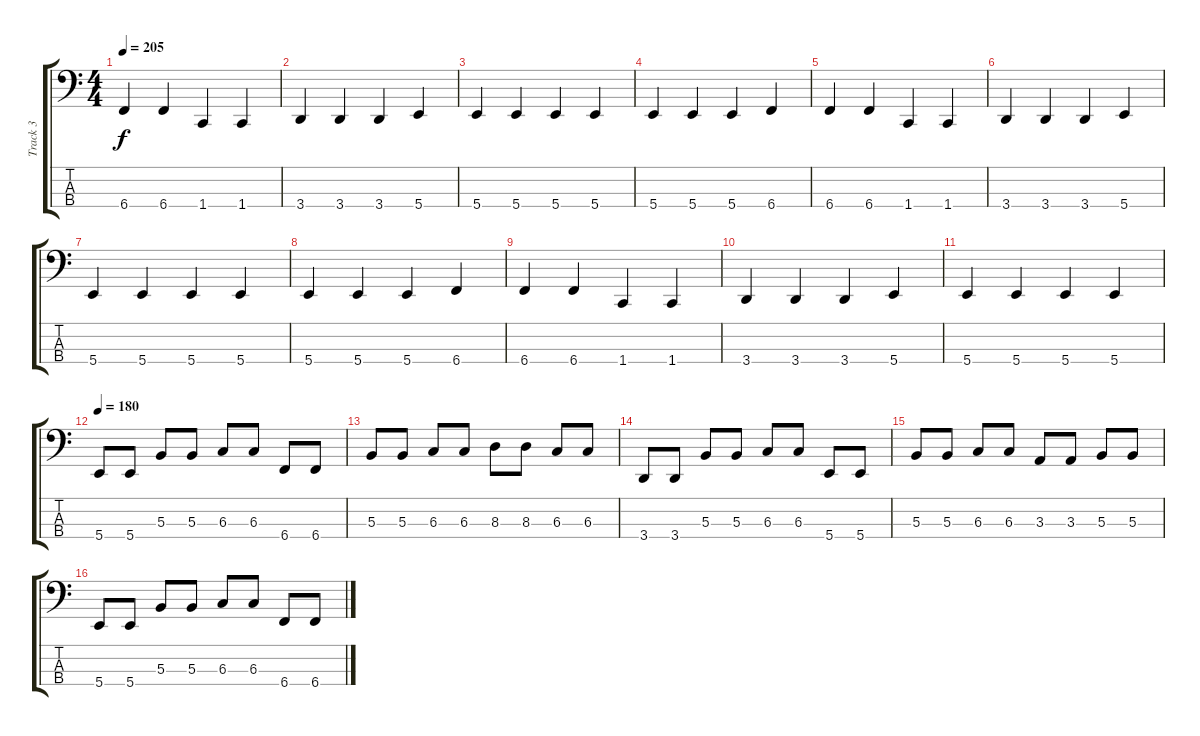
\track ("Track 3" "Track 3") {instrument electricbasspick}
\staff {score tabs}
\tuning (E2 B1 Gb1 B0) {hide}
\ts (4 4)
\tempo 205
\clef f4
\ks c
6.4.4{dy f} 6.4.4 1.4.4 1.4.4 |
3.4.4 3.4.4 3.4.4 5.4.4 |
5.4.4 5.4.4 5.4.4 5.4.4 |
5.4.4 5.4.4 5.4.4 6.4.4 |
6.4.4 6.4.4 1.4.4 1.4.4 |
3.4.4 3.4.4 3.4.4 5.4.4 |
5.4.4 5.4.4 5.4.4 5.4.4 |
5.4.4 5.4.4 5.4.4 6.4.4 |
6.4.4 6.4.4 1.4.4 1.4.4 |
3.4.4 3.4.4 3.4.4 5.4.4 |
5.4.4 5.4.4 5.4.4 5.4.4 |
\tempo 180
5.4.8 5.4.8 5.3.8 5.3.8 6.3.8 6.3.8 6.4.8 6.4.8 |
5.3.8 5.3.8 6.3.8 6.3.8 8.3.8 8.3.8 6.3.8 6.3.8 |
3.4.8 3.4.8 5.3.8 5.3.8 6.3.8 6.3.8 5.4.8 5.4.8 |
5.3.8 5.3.8 6.3.8 6.3.8 3.3.8 3.3.8 5.3.8 5.3.8 |
5.4.8 5.4.8 5.3.8 5.3.8 6.3.8 6.3.8 6.4.8 6.4.8
